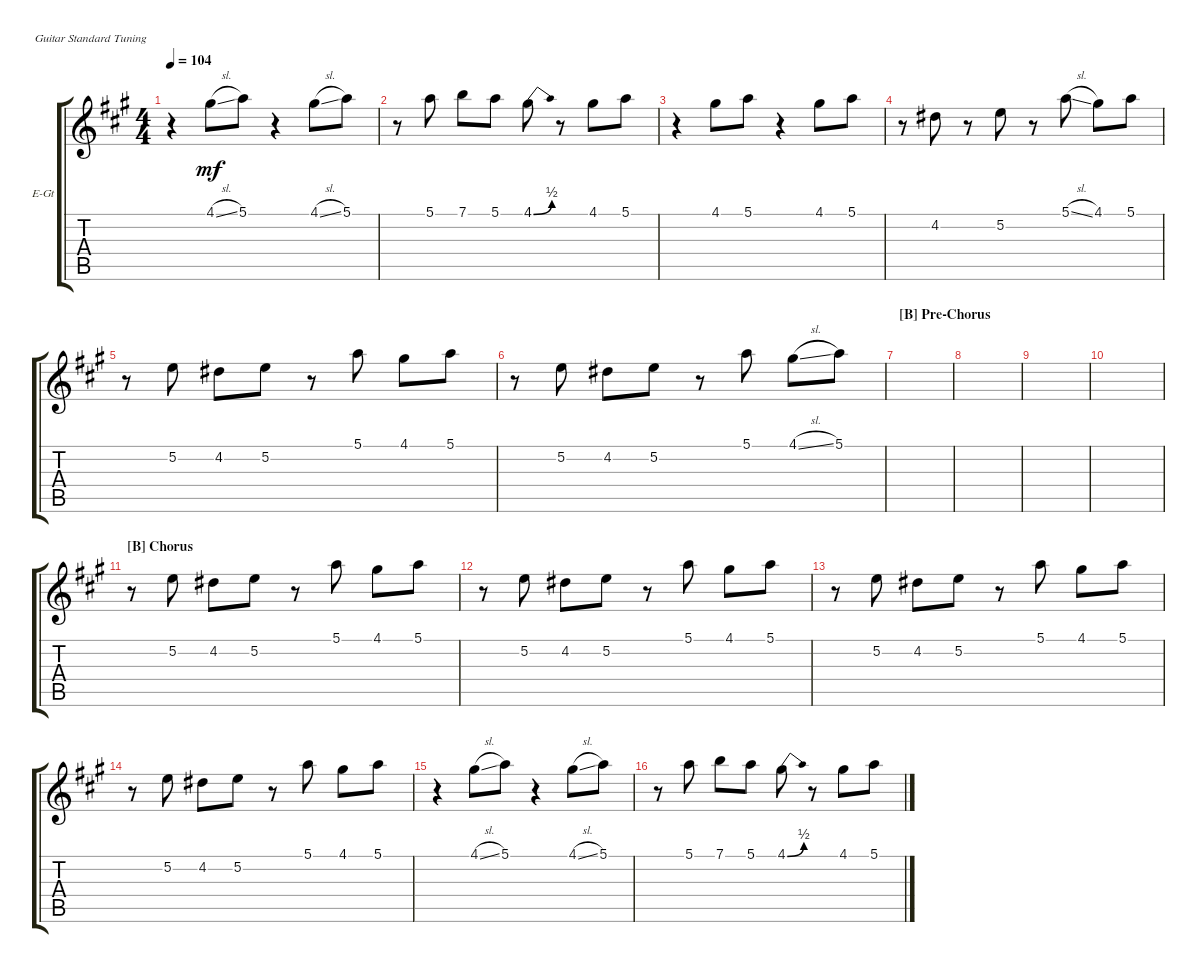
\defaultSystemsLayout 4
\bracketExtendMode groupsimilarinstruments
\firstSystemTrackNameOrientation horizontal
\otherSystemsTrackNameOrientation horizontal
\track ("Overdubbing" "E-Gt") {instrument electricguitarclean}
\staff {score tabs}
\tuning (E4 B3 G3 D3 A2 E2)
\ts (4 4)
\tempo 104
\clef g2
\ks a
r.4{dy mf} 4.1{sl}.8 5.1.8 r.4 4.1{sl}.8 5.1.8 |
r.8 5.1.8 7.1.8 5.1.8 4.1{be (bend 0 0 59.4 2)}.8 r.8 4.1.8 5.1.8 |
r.4 4.1.8 5.1.8 r.4 4.1.8 5.1.8 |
r.8 4.2.8 r.8 5.2.8 r.8 5.1{sl}.8 4.1.8 5.1.8 |
r.8 5.2.8 4.2.8 5.2.8 r.8 5.1.8 4.1.8 5.1.8 |
r.8 5.2.8 4.2.8 5.2.8 r.8 5.1.8 4.1{sl}.8 5.1.8 |
\section ("B" "Pre-Chorus")
|
|
|
|
\section ("B" "Chorus")
r.8 5.2.8 4.2.8 5.2.8 r.8 5.1.8 4.1.8 5.1.8 |
r.8 5.2.8 4.2.8 5.2.8 r.8 5.1.8 4.1.8 5.1.8 |
r.8 5.2.8 4.2.8 5.2.8 r.8 5.1.8 4.1.8 5.1.8 |
r.8 5.2.8 4.2.8 5.2.8 r.8 5.1.8 4.1.8 5.1.8 |
r.4 4.1{sl}.8 5.1.8 r.4 4.1{sl}.8 5.1.8 |
r.8 5.1.8 7.1.8 5.1.8 4.1{be (bend 0 0 59.4 2)}.8 r.8 4.1.8 5.1.8
